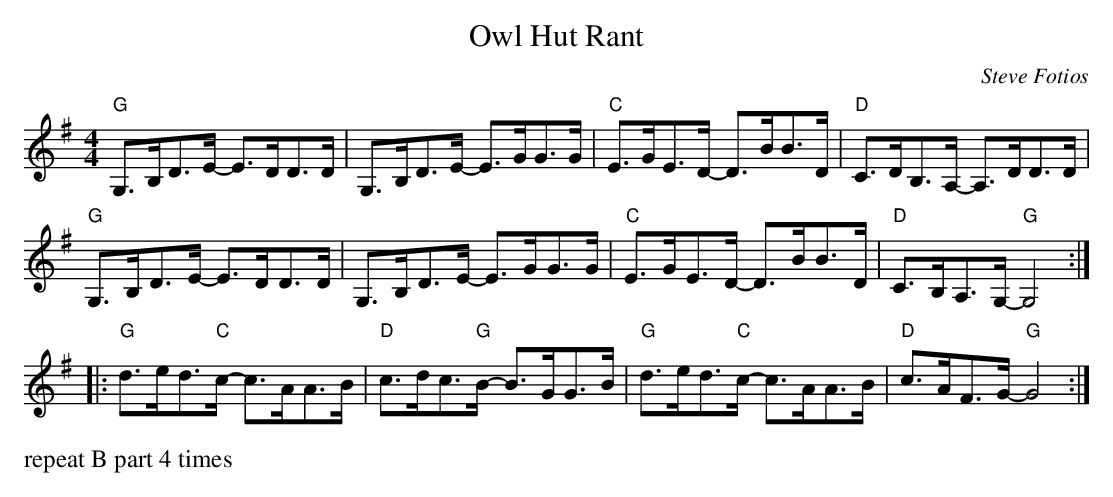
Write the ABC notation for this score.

X:1
T:Owl Hut Rant
C:Steve Fotios
M:4/4
L:1/8
K:G
"G"G,>B,D>E- E>DD>D | G,>B,D>E- E>GG>G | "C"E>GE>D- D>BB>D | "D"C>DB,>A,- A,>DD>D |
"G"G,>B,D>E- E>DD>D | G,>B,D>E- E>GG>G | "C"E>GE>D- D>BB>D | "D"C>B,A,>G,- "G"G,4 ::
"G"d>ed>"C"c- c>AA>B | "D"c>dc>"G"B- B>GG>B | "G"d>ed>"C"c- c>AA>B | "D"c>AF>G- "G"G4 :|
